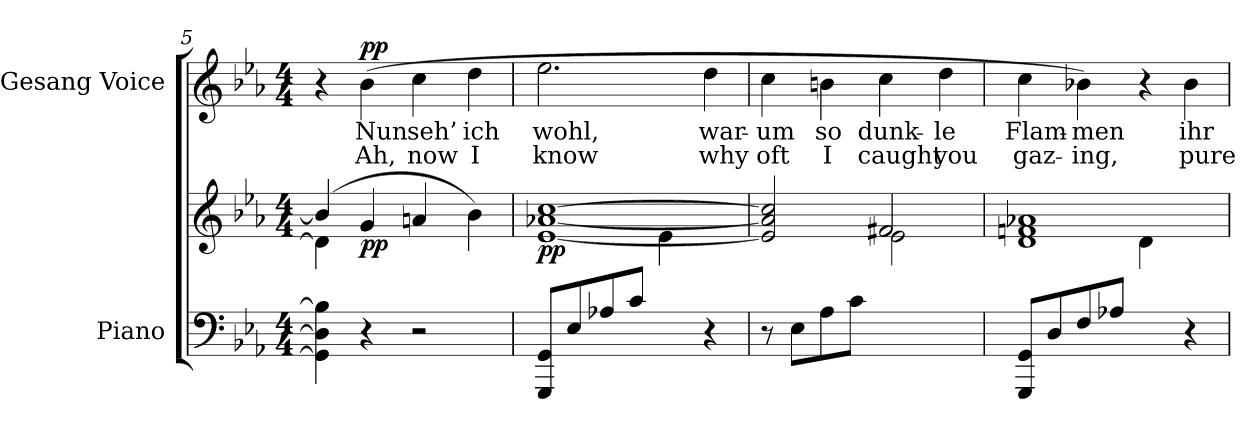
**kern	**kern	**dynam	**kern	**text	**text	**dynam
*part2	*part2	*part2	*part1	*part1	*part1	*part1
*staff3	*staff2	*staff2/3	*staff1	*staff1	*staff1	*staff1
*I"Piano	*	*	*I"Gesang Voice	*	*	*
*I'Pno	*	*	*	*	*	*
*clefF4	*clefG2	*	*clefG2	*	*	*
*k[b-e-a-]	*k[b-e-a-]	*	*k[b-e-a-]	*	*	*
*M4/4	*M4/4	*	*M4/4	*	*	*
=5	=5	=5	=5	=5	=5	=5
*	*^	*	*	*	*	*
4GG\] 4D\] 4B-\]	(4b-/]	4d\]	.	4r	.	.	.
!	!	!	!LO:DY:b	!	!	!	!LO:DY:a
4r	4g/	4ryy	pp	(4b-\	Nun	Ah,	pp
2r	4an/	2ryy	.	4cc\	seh’	now	.
.	4b-\)	.	.	4dd\	ich	I	.
=6	=6	=6	=6	=6	=6	=6	=6
!	!	!	!LO:DY:b	!	!	!	!
(<8GGG/ 8GG/L	[>1e- [>1a-X [1cc	2ryy	pp	2.ee-\	wohl,	know	.
8E-/	.	.	.	.	.	.	.
8A-X/	.	.	.	.	.	.	.
8c/J	.	.	.	.	.	.	.
4ryy	.	4e-\)	.	.	.	.	.
4r	.	4ryy	.	4dd\	war-	why	.
=7	=7	=7	=7	=7	=7	=7	=7
8r	2e-/] 2a-/] 2cc/]	2ryy	.	4cc\	-um	oft	.
(<8E-\L	.	.	.	.	.	.	.
8A-\	.	.	.	4bn\	so	I	.
8c\J	.	.	.	.	.	.	.
2ryy	2f#X/	2e-\)	.	4cc\	dunk-	caught	.
.	.	.	.	4dd\	-le	you	.
=8	=8	=8	=8	=8	=8	=8	=8
8GGG/ 8GG/L	1d 1fn 1a-X	2ryy	.	4cc\	Flam-	gaz-	.
(<8D/	.	.	.	.	.	.	.
8F/	.	.	.	4b-X\)	-men	-ing,	.
8A-X/J	.	.	.	.	.	.	.
4ryy	.	4d\)	.	4r	.	.	.
4r	.	4ryy	.	4b-\	ihr	pure	.
*	*v	*v	*	*	*	*	*
=	=	=	=	=	=	=
*-	*-	*-	*-	*-	*-	*-
